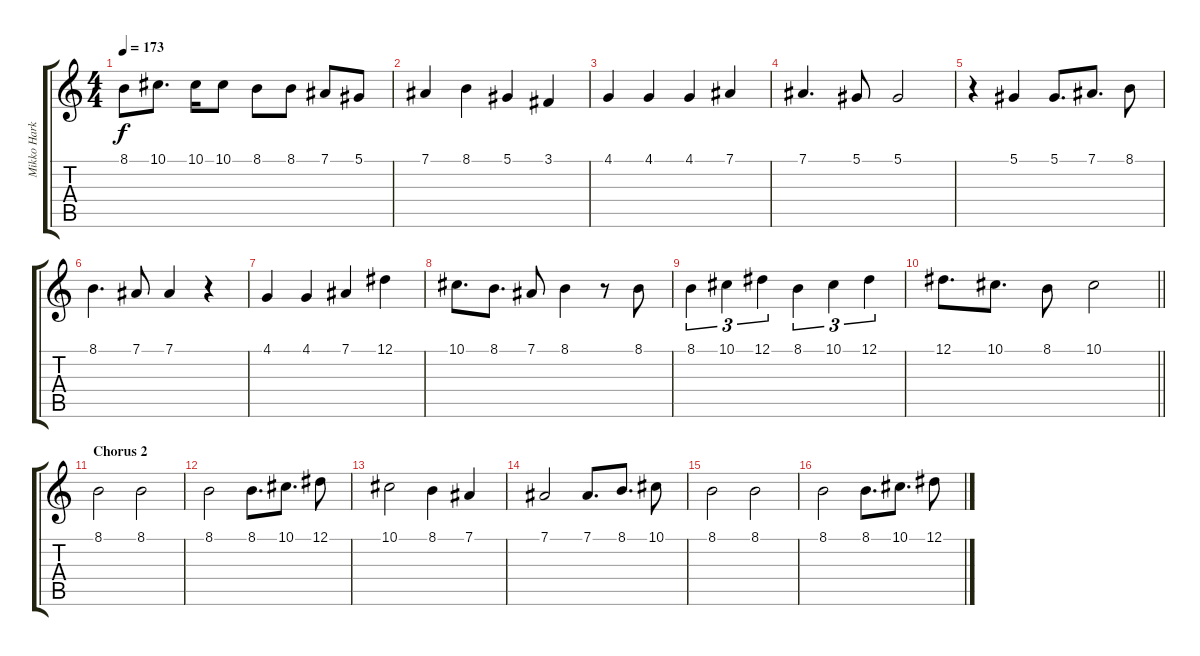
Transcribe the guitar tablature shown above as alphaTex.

\track ("Mikko Harkin - Keyboard I (Layer)" "Mikko Hark") {instrument harpsichord}
\staff {score tabs}
\tuning (Eb4 Bb3 Gb3 Db3 Ab2 Eb2) {hide}
\ts (4 4)
\tempo 173
\clef g2
\ks aminor
8.1.8{dy f} 10.1.8{d} 10.1.16 10.1.8 8.1.8 8.1.8 7.1.8 5.1.8 |
7.1.4 8.1.4 5.1.4 3.1.4 |
4.1.4 4.1.4 4.1.4 7.1.4 |
7.1.4{d} 5.1.8 5.1.2 |
r.4 5.1.4 5.1.8{d} 7.1.8{d} 8.1.8 |
8.1.4{d} 7.1.8 7.1.4 r.4 |
4.1.4 4.1.4 7.1.4 12.1.4 |
10.1.8{d} 8.1.8{d} 7.1.8 8.1.4 r.8 8.1.8 |
8.1.4{tu (3 2)} 10.1.4{tu (3 2)} 12.1.4{tu (3 2)} 8.1.4{tu (3 2)} 10.1.4{tu (3 2)} 12.1.4{tu (3 2)} |
\barLineRight lightlight
12.1.8{d} 10.1.8{d} 8.1.8 10.1.2 |
\section ("" "Chorus 2")
\ks c
8.1.2 8.1.2 |
8.1.2 8.1.8{d} 10.1.8{d} 12.1.8 |
10.1.2 8.1.4 7.1.4 |
7.1.2 7.1.8{d} 8.1.8{d} 10.1.8 |
8.1.2 8.1.2 |
8.1.2 8.1.8{d} 10.1.8{d} 12.1.8
